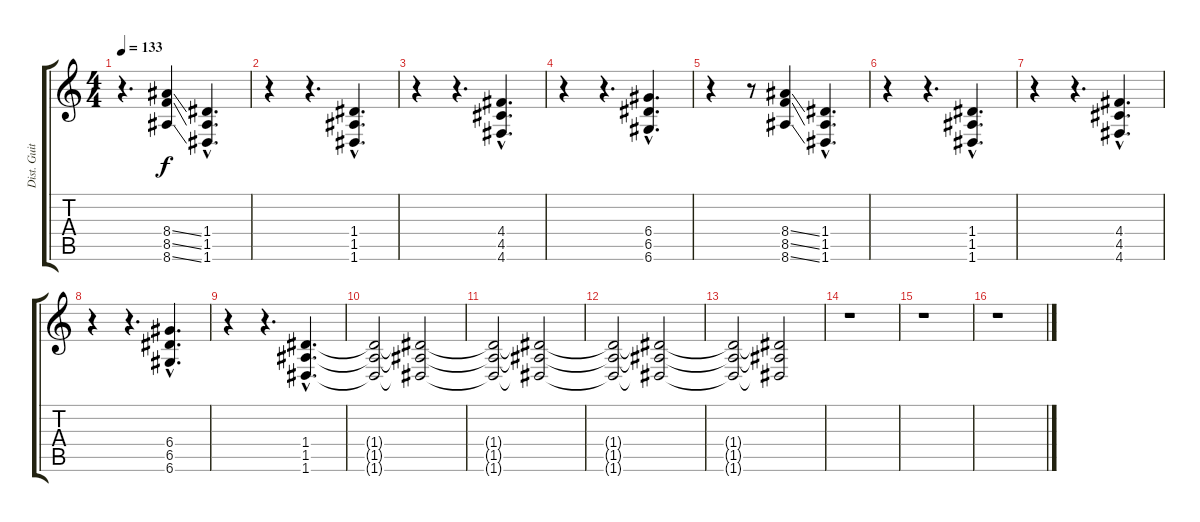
\track ("Dist. Guitar 2" "Dist. Guit") {instrument distortionguitar}
\staff {score tabs}
\tuning (E4 B3 G3 D3 A2 D2) {hide}
\ts (4 4)
\tempo 133
\clef g2
\ks c
r.4{d dy f instrument distortionguitar} (8.4{ss} 8.5{ss} 8.6{ss}).4 (1.4{hac} 1.5{hac} 1.6{hac}).4{d} |
r.4 r.4{d} (1.4{hac} 1.5{hac} 1.6{hac}).4{d} |
r.4 r.4{d} (4.4{hac} 4.5{hac} 4.6{hac}).4{d} |
r.4 r.4{d} (6.4{hac} 6.5{hac} 6.6{hac}).4{d} |
r.4 r.8 (8.4{ss} 8.5{ss} 8.6{ss}).4 (1.4{hac} 1.5{hac} 1.6{hac}).4{d} |
r.4 r.4{d} (1.4{hac} 1.5{hac} 1.6{hac}).4{d} |
r.4 r.4{d} (4.4{hac} 4.5{hac} 4.6{hac}).4{d} |
r.4 r.4{d} (6.4{hac} 6.5{hac} 6.6{hac}).4{d} |
r.4 r.4{d} (1.4{hac} 1.5{hac} 1.6{hac}).4{d} |
(1.4{t} 1.5{t} 1.6{t}).2 (1.4{t} 1.5{t} 1.6{t}).2{volume 11} |
(1.4{t} 1.5{t} 1.6{t}).2 (1.4{t} 1.5{t} 1.6{t}).2{volume 9} |
(1.4{t} 1.5{t} 1.6{t}).2 (1.4{t} 1.5{t} 1.6{t}).2{volume 7} |
(1.4{t} 1.5{t} 1.6{t}).2 (1.4{t} 1.5{t} 1.6{t}).2{volume 5} |
r.1 |
r.1 |
r.1
